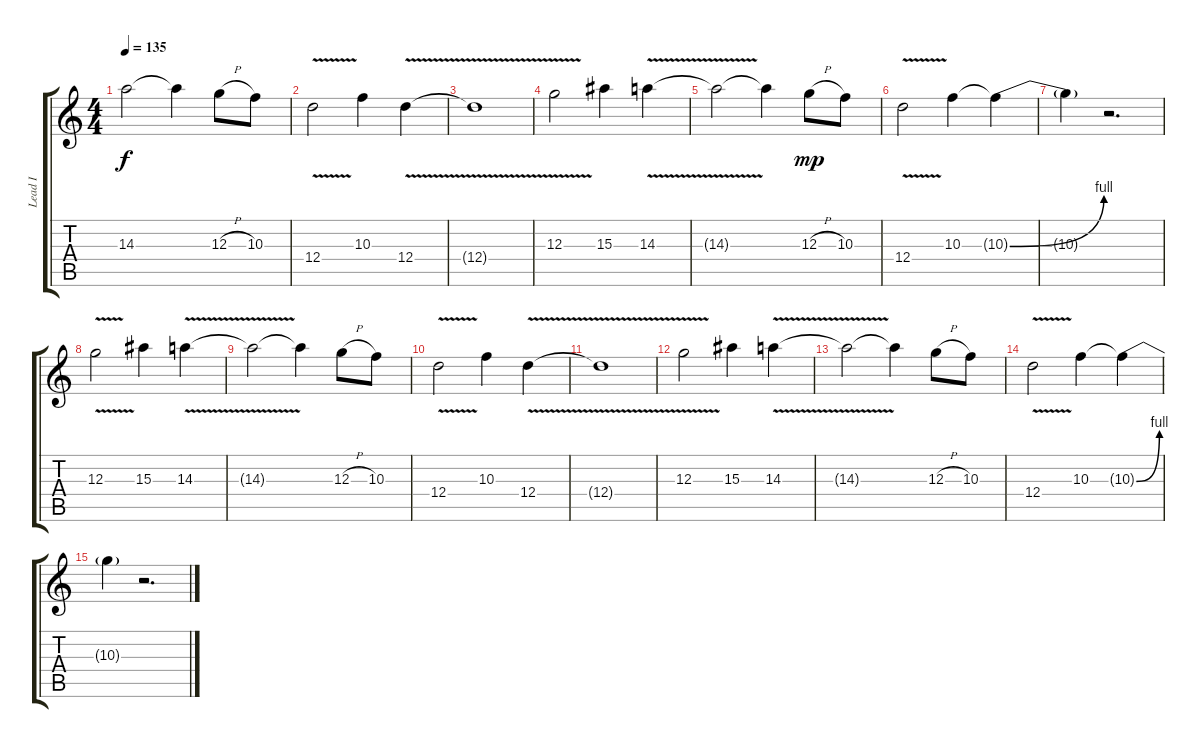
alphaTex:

\track ("Lead I" "Lead I") {instrument distortionguitar}
\staff {score tabs}
\tuning (E4 B3 G3 D3 A2 E2) {hide}
\ts (4 4)
\tempo 135
\clef g2
\ks c
14.3{t}.2{dy f} 14.3{t}.4 12.3{h}.8 10.3.8 |
12.4{v}.2 10.3.4 12.4{v}.4 |
12.4{t}.1 |
12.3{v}.2 15.3.4 14.3{v}.4 |
14.3{t}.2 14.3{t}.4 12.3{h}.8{dy mp} 10.3.8 |
12.4{v}.2 10.3.4 10.3{be (bend 0 0 60 4) t}.4 |
10.3{t}.4 r.2{d} |
12.3{v}.2 15.3.4 14.3{v}.4 |
14.3{t}.2 14.3{t}.4 12.3{h}.8 10.3.8 |
12.4{v}.2 10.3.4 12.4{v}.4 |
12.4{t}.1 |
12.3{v}.2 15.3.4 14.3{v}.4 |
14.3{t}.2 14.3{t}.4 12.3{h}.8 10.3.8 |
12.4{v}.2 10.3.4 10.3{be (bend 0 0 60 4) t}.4 |
10.3{t}.4 r.2{d}
